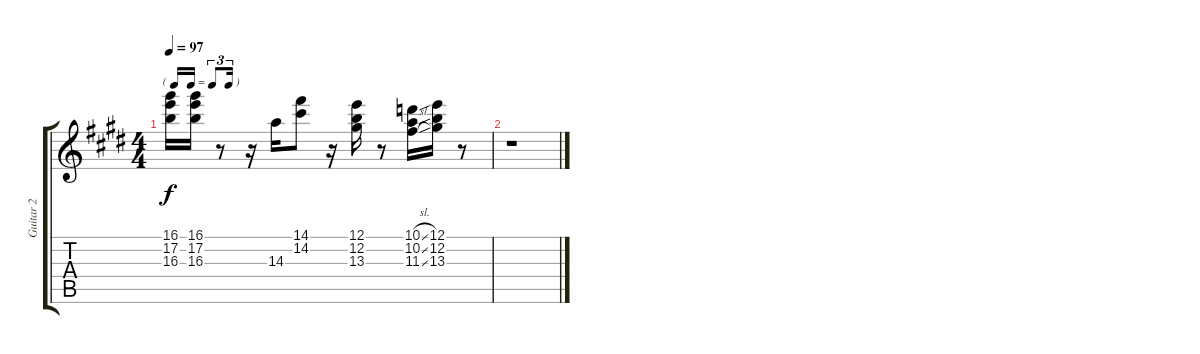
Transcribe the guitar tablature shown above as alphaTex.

\track ("Guitar 2" "Guitar 2") {instrument electricguitarclean}
\staff {score tabs}
\tuning (E4 B3 G3 D4 A3 E3) {hide}
\ts (4 4)
\tf triplet16th
\tempo 97
\clef g2
\ks c#minor
(16.1 17.2 16.3).16{dy f} (16.1 17.2 16.3).16 r.8 r.16 14.3.16 (14.1 14.2).8 r.16 (12.1 12.2 13.3).16 r.8 (10.1{sl} 10.2{sl} 11.3{sl}).16 (12.1 12.2 13.3).16 r.8 |
\ks e
r.1
